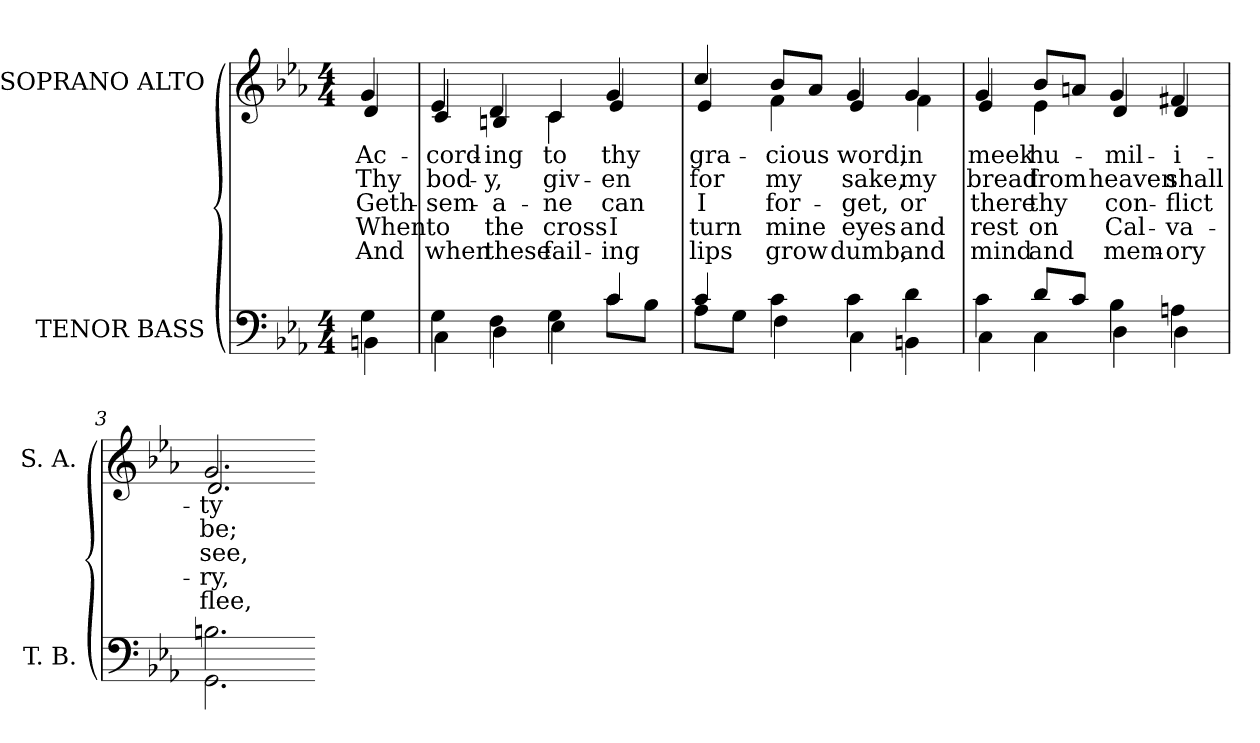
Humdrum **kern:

**kern	**kern	**text	**text	**text	**text	**text
*part2	*part1	*part1	*part1	*part1	*part1	*part1
*staff2	*staff1	*staff1	*staff1	*staff1	*staff1	*staff1
*I"TENOR BASS	*I"SOPRANO ALTO	*	*	*	*	*
*I'T. B.	*I'S. A.	*	*	*	*	*
!!LO:PB:g=z
*clefF4	*clefG2	*	*	*	*	*
*k[b-e-a-]	*k[b-e-a-]	*	*	*	*	*
*E-:	*E-:	*	*	*	*	*
*M4/4	*M4/4	*	*	*	*	*
=	=	=	=	=	=	=
*^	*	*	*	*	*	*
!	!	!LO:TX:b:cj:t=1	!	!	!	!	!
!	!	!LO:TX:b:cj:t=2	!	!	!	!	!
!	!	!LO:TX:b:cj:t=3	!	!	!	!	!
!	!	!LO:TX:b:cj:t=4	!	!	!	!	!
!	!	!LO:TX:b:cj:t=5	!	!	!	!	!
!	!	!	!LO:LY:b:color=#000000	!LO:LY:b:color=#000000	!LO:LY:b:color=#000000	!LO:LY:b:color=#000000	!LO:LY:b:color=#000000
*	*	*^	*	*	*	*	*
4Gi\	4BBni\	4gi/	4di/	Ac-	Thy	Geth-	When	And
=	=	=	=	=	=	=	=	=
!	!	!	!	!LO:LY:b:color=#000000	!LO:LY:b:color=#000000	!LO:LY:b:color=#000000	!LO:LY:b:color=#000000	!LO:LY:b:color=#000000
4Gi\	4Ci\	4e-i/	4ci/	-cord-	bod-	-sem-	to	when
!	!	!	!	!LO:LY:b:color=#000000	!LO:LY:b:color=#000000	!LO:LY:b:color=#000000	!LO:LY:b:color=#000000	!LO:LY:b:color=#000000
4Fi\	4Di\	4di/	4Bni/	-ing	-y,	-a-	the	these
!	!	!	!	!LO:LY:b:color=#000000	!LO:LY:b:color=#000000	!LO:LY:b:color=#000000	!LO:LY:b:color=#000000	!LO:LY:b:color=#000000
4Gi\	4E-i\	4ci/	4ci\	to	giv-	-ne	cross	fail-
!	!	!	!	!LO:LY:b:color=#000000	!LO:LY:b:color=#000000	!LO:LY:b:color=#000000	!LO:LY:b:color=#000000	!LO:LY:b:color=#000000
4ci/	8ci\L	4gi/	4e-i/	thy	-en	can	I	-ing
.	8B-i\J	.	.	.	.	.	.	.
=1	=1	=1	=1	=1	=1	=1	=1	=1
!	!	!	!	!LO:LY:b:color=#000000	!LO:LY:b:color=#000000	!LO:LY:b:color=#000000	!LO:LY:b:color=#000000	!LO:LY:b:color=#000000
4ci/	8A-i\L	4cci/	4e-i/	gra-	for	I	turn	lips
.	8Gi\J	.	.	.	.	.	.	.
!	!	!	!	!LO:LY:b:color=#000000	!LO:LY:b:color=#000000	!LO:LY:b:color=#000000	!LO:LY:b:color=#000000	!LO:LY:b:color=#000000
4ci\	4Fi\	8b-i/L	4fi\	-cious	my	for-	mine	grow
.	.	8a-i/J	.	.	.	.	.	.
!	!	!	!	!LO:LY:b:color=#000000	!LO:LY:b:color=#000000	!LO:LY:b:color=#000000	!LO:LY:b:color=#000000	!LO:LY:b:color=#000000
4ci\	4Ci\	4gi/	4e-i/	word,	sake,	-get,	eyes	dumb,
!	!	!	!	!LO:LY:b:color=#000000	!LO:LY:b:color=#000000	!LO:LY:b:color=#000000	!LO:LY:b:color=#000000	!LO:LY:b:color=#000000
4di\	4BBni\	4gi/	4fi\	in	my	or	and	and
=2	=2	=2	=2	=2	=2	=2	=2	=2
!	!	!	!	!LO:LY:b:color=#000000	!LO:LY:b:color=#000000	!LO:LY:b:color=#000000	!LO:LY:b:color=#000000	!LO:LY:b:color=#000000
4ci\	4Ci\	4gi/	4e-i/	meek	bread	there	rest	mind
!	!	!	!	!LO:LY:b:color=#000000	!LO:LY:b:color=#000000	!LO:LY:b:color=#000000	!LO:LY:b:color=#000000	!LO:LY:b:color=#000000
8di/L	4Ci\	8b-i/L	4e-i\	hu-	from	thy	on	and
8ci/J	.	8ani/J	.	.	.	.	.	.
!	!	!	!	!LO:LY:b:color=#000000	!LO:LY:b:color=#000000	!LO:LY:b:color=#000000	!LO:LY:b:color=#000000	!LO:LY:b:color=#000000
4B-i\	4Di\	4gi/	4di/	-mil-	heaven	con-	Cal-	mem-
!	!	!	!	!LO:LY:b:color=#000000	!LO:LY:b:color=#000000	!LO:LY:b:color=#000000	!LO:LY:b:color=#000000	!LO:LY:b:color=#000000
4Ani\	4Di\	4f#Xi/	4di/	-i-	shall	-flict	-va-	-ory
=3	=3	=3	=3	=3	=3	=3	=3	=3
!	!	!	!	!LO:LY:b:color=#000000	!LO:LY:b:color=#000000	!LO:LY:b:color=#000000	!LO:LY:b:color=#000000	!LO:LY:b:color=#000000
2.Bni\	2.GGi\	2.gi/	2.di/	-ty	be;	see,	-ry,	flee,
*v	*v	*	*	*	*	*	*	*
*	*v	*v	*	*	*	*	*
=-	=-	=-	=-	=-	=-	=-
*-	*-	*-	*-	*-	*-	*-
